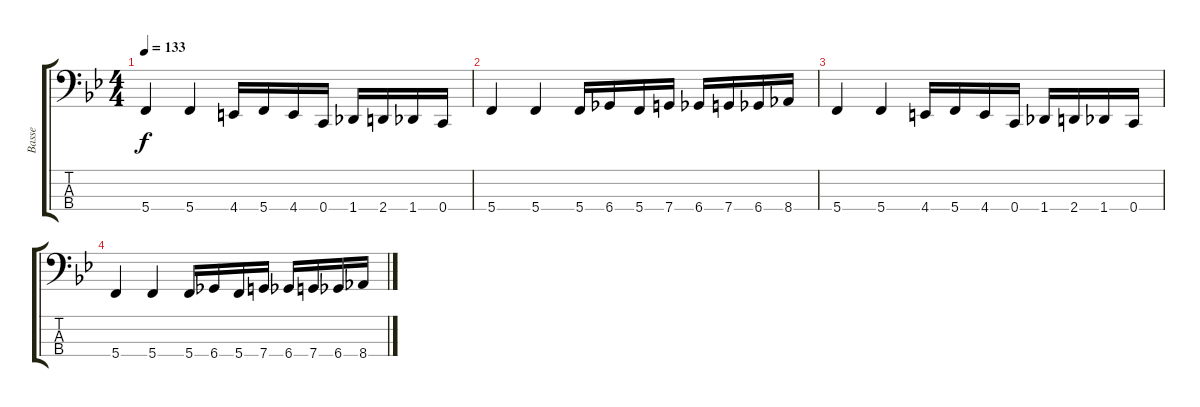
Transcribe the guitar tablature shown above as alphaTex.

\track ("Basse" "Basse") {instrument electricbasspick}
\staff {score tabs}
\tuning (F2 C2 G1 C1) {hide}
\ts (4 4)
\tempo 133
\clef f4
\ks bb
5.4.4{dy f} 5.4.4 4.4.16 5.4.16 4.4.16 0.4.16 1.4.16 2.4.16 1.4.16 0.4.16 |
5.4.4 5.4.4 5.4.16 6.4.16 5.4.16 7.4.16 6.4.16 7.4.16 6.4.16 8.4.16 |
5.4.4 5.4.4 4.4.16 5.4.16 4.4.16 0.4.16 1.4.16 2.4.16 1.4.16 0.4.16 |
5.4.4 5.4.4 5.4.16 6.4.16 5.4.16 7.4.16 6.4.16 7.4.16 6.4.16 8.4.16
